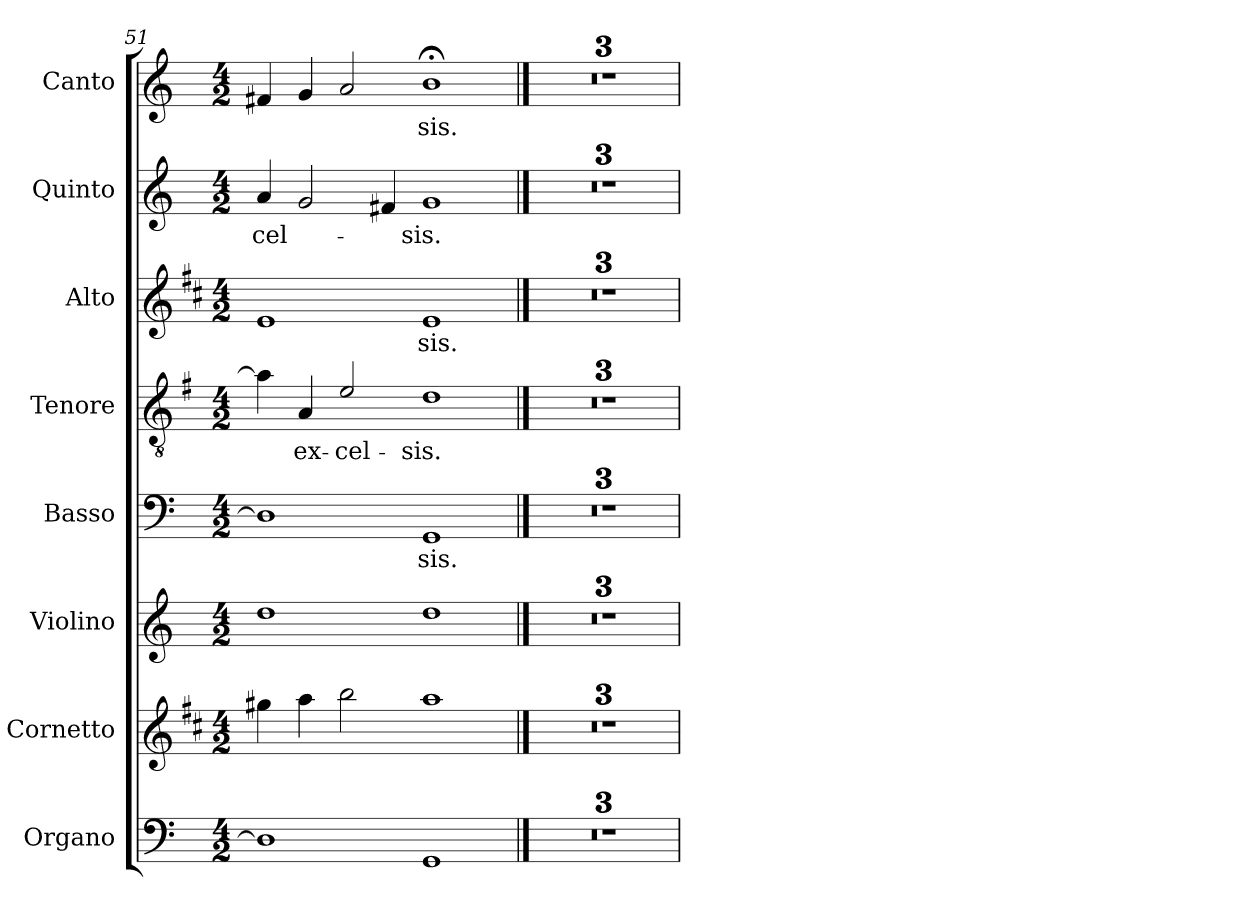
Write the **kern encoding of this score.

**kern	**kern	**kern	**kern	**text	**kern	**text	**kern	**text	**kern	**text	**kern	**text
*part8	*part7	*part6	*part5	*part5	*part4	*part4	*part3	*part3	*part2	*part2	*part1	*part1
*staff8	*staff7	*staff6	*staff5	*staff5	*staff4	*staff4	*staff3	*staff3	*staff2	*staff2	*staff1	*staff1
*I"Organo	*I"Cornetto	*I"Violino	*I"Basso	*	*I"Tenore	*	*I"Alto	*	*I"Quinto	*	*I"Canto	*
*I'Or	*I'Cto.	*I'Vln.	*I'B	*	*I'T	*	*I'A	*	*	*	*I'C	*
!!LO:LB:g=z
*clefF4	*clefG2	*clefG2	*clefF4	*	*clefGv2	*	*clefG2	*	*clefG2	*	*clefG2	*
*	*ITrd1c2	*	*	*	*ITrd4c7	*	*ITrd1c2	*	*	*	*	*
*k[]	*k[]	*k[]	*k[]	*	*k[]	*	*k[]	*	*k[]	*	*k[]	*
*C:	*C:	*C:	*C:	*	*C:	*	*C:	*	*C:	*	*C:	*
*M4/2	*M4/2	*M4/2	*M4/2	*	*M4/2	*	*M4/2	*	*M4/2	*	*M4/2	*
=51	=51	=51	=51	=51	=51	=51	=51	=51	=51	=51	=51	=51
!	!	!	!	!	!	!	!	!	!	!LO:LY:b	!	!
1D]	4ff#X\	1dd	1D]	.	4d\]	.	1d	.	4a/	-cel-	4f#X/	.
!	!	!	!	!	!	!LO:LY:b	!	!	!	!	!	!
.	4gg\	.	.	.	4D/	ex-	.	.	2g/	.	4g/	.
!	!	!	!	!	!	!LO:LY:b	!	!	!	!	!	!
.	2aa\	.	.	.	2A/	-cel-	.	.	.	.	2a/	.
.	.	.	.	.	.	.	.	.	4f#X/	.	.	.
!	!	!	!	!LO:LY:b	!	!LO:LY:b	!	!LO:LY:b	!	!LO:LY:b	!	!LO:LY:b
1GG	1gg	1dd	1GG	-sis.	1G	-sis.	1d	-sis.	1g	-sis.	1b;<	-sis.
==52	==52	==52	==52	==52	==52	==52	==52	==52	==52	==52	==52	==52
0r	0r	0r	0r	.	0r	.	0r	.	0r	.	0r	.
=53	=53	=53	=53	=53	=53	=53	=53	=53	=53	=53	=53	=53
0r	0r	0r	0r	.	0r	.	0r	.	0r	.	0r	.
=54	=54	=54	=54	=54	=54	=54	=54	=54	=54	=54	=54	=54
0r	0r	0r	0r	.	0r	.	0r	.	0r	.	0r	.
=	=	=	=	=	=	=	=	=	=	=	=	=
*-	*-	*-	*-	*-	*-	*-	*-	*-	*-	*-	*-	*-
